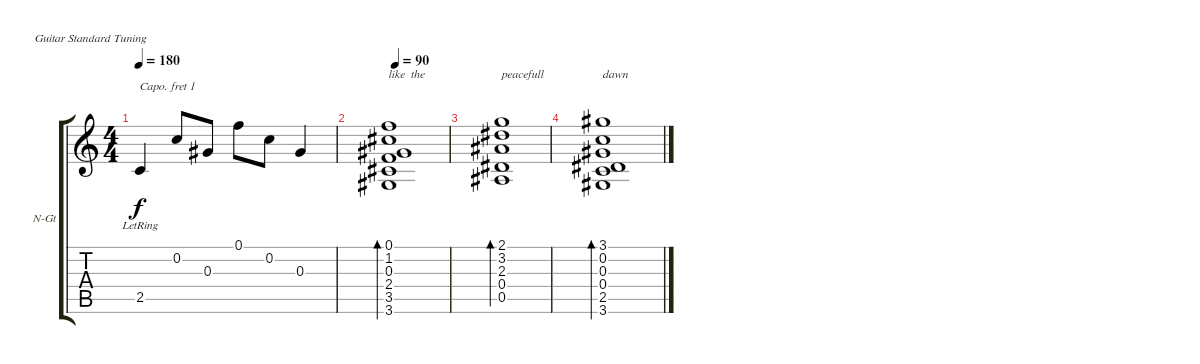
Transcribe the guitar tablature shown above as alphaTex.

\bracketExtendMode groupsimilarinstruments
\firstSystemTrackNameOrientation horizontal
\otherSystemsTrackNameOrientation horizontal
\track ("Spoor 1" "N-Gt") {instrument acousticguitarnylon}
\staff {score tabs}
\capo 1
\tuning (E4 B3 G3 D3 A2 E2)
\ts (4 4)
\tempo 180
\clef g2
\ks c
2.5{lr}.4{dy f} 0.2.8 0.3.8 0.1.8 0.2.8 0.3.4 |
\tempo 90
(0.1 1.2 0.3 2.4 3.5 3.6).1{bd 287 txt "like  the"} |
(2.1 3.2 2.3 0.4 0.5).1{bd 278 txt "peacefull"} |
(3.1 0.2 2.5 0.4 0.3 3.6).1{bd 284 txt "dawn"}
